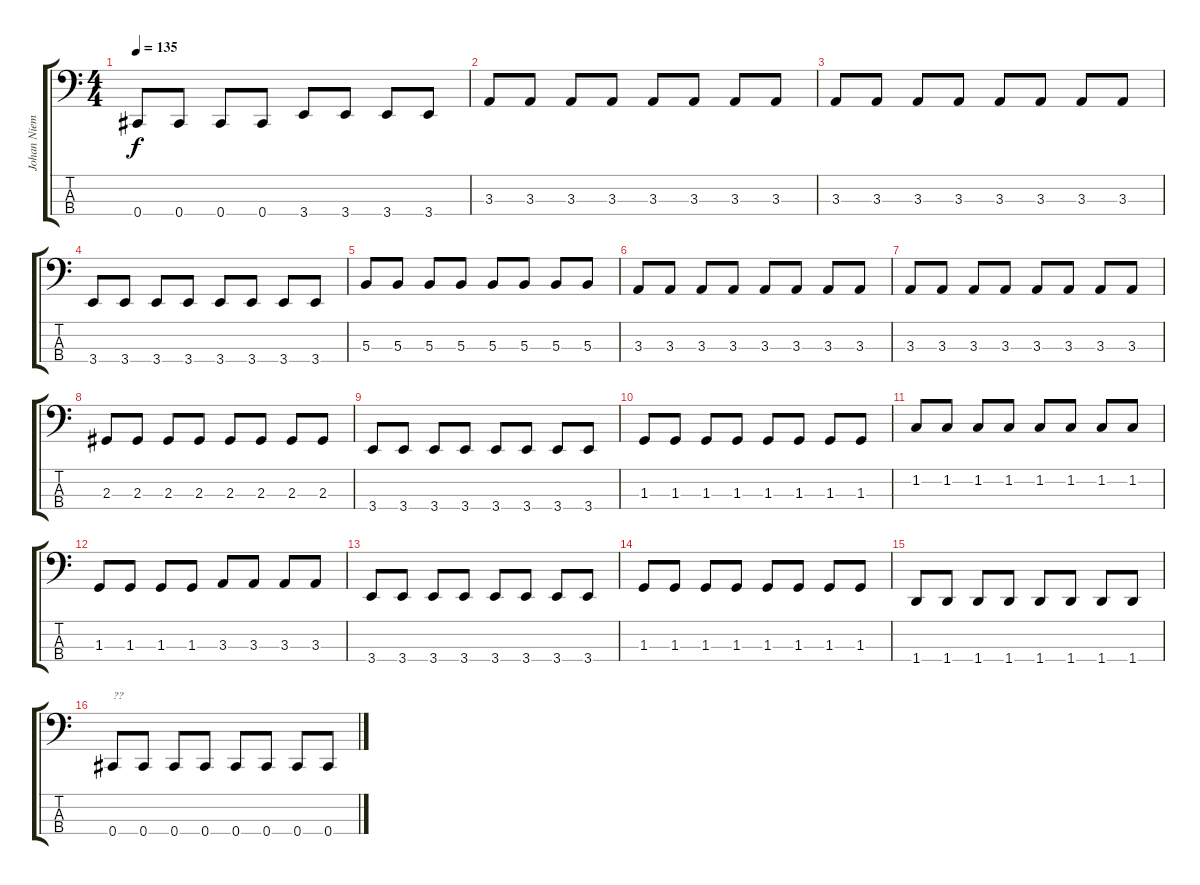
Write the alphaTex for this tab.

\track ("Johan Niemann" "Johan Niem") {instrument electricbassfinger}
\staff {score tabs}
\tuning (E2 B1 Gb1 Db1) {hide}
\ts (4 4)
\tempo 135
\clef f4
\ks c
0.4.8{dy f} 0.4.8 0.4.8 0.4.8 3.4.8 3.4.8 3.4.8 3.4.8 |
3.3.8 3.3.8 3.3.8 3.3.8 3.3.8 3.3.8 3.3.8 3.3.8 |
3.3.8 3.3.8 3.3.8 3.3.8 3.3.8 3.3.8 3.3.8 3.3.8 |
3.4.8 3.4.8 3.4.8 3.4.8 3.4.8 3.4.8 3.4.8 3.4.8 |
5.3.8 5.3.8 5.3.8 5.3.8 5.3.8 5.3.8 5.3.8 5.3.8 |
3.3.8 3.3.8 3.3.8 3.3.8 3.3.8 3.3.8 3.3.8 3.3.8 |
3.3.8 3.3.8 3.3.8 3.3.8 3.3.8 3.3.8 3.3.8 3.3.8 |
2.3.8 2.3.8 2.3.8 2.3.8 2.3.8 2.3.8 2.3.8 2.3.8 |
3.4.8 3.4.8 3.4.8 3.4.8 3.4.8 3.4.8 3.4.8 3.4.8 |
1.3.8 1.3.8 1.3.8 1.3.8 1.3.8 1.3.8 1.3.8 1.3.8 |
1.2.8 1.2.8 1.2.8 1.2.8 1.2.8 1.2.8 1.2.8 1.2.8 |
1.3.8 1.3.8 1.3.8 1.3.8 3.3.8 3.3.8 3.3.8 3.3.8 |
3.4.8 3.4.8 3.4.8 3.4.8 3.4.8 3.4.8 3.4.8 3.4.8 |
1.3.8 1.3.8 1.3.8 1.3.8 1.3.8 1.3.8 1.3.8 1.3.8 |
1.4.8 1.4.8 1.4.8 1.4.8 1.4.8 1.4.8 1.4.8 1.4.8 |
0.4.8{txt "??"} 0.4.8 0.4.8 0.4.8 0.4.8 0.4.8 0.4.8 0.4.8
